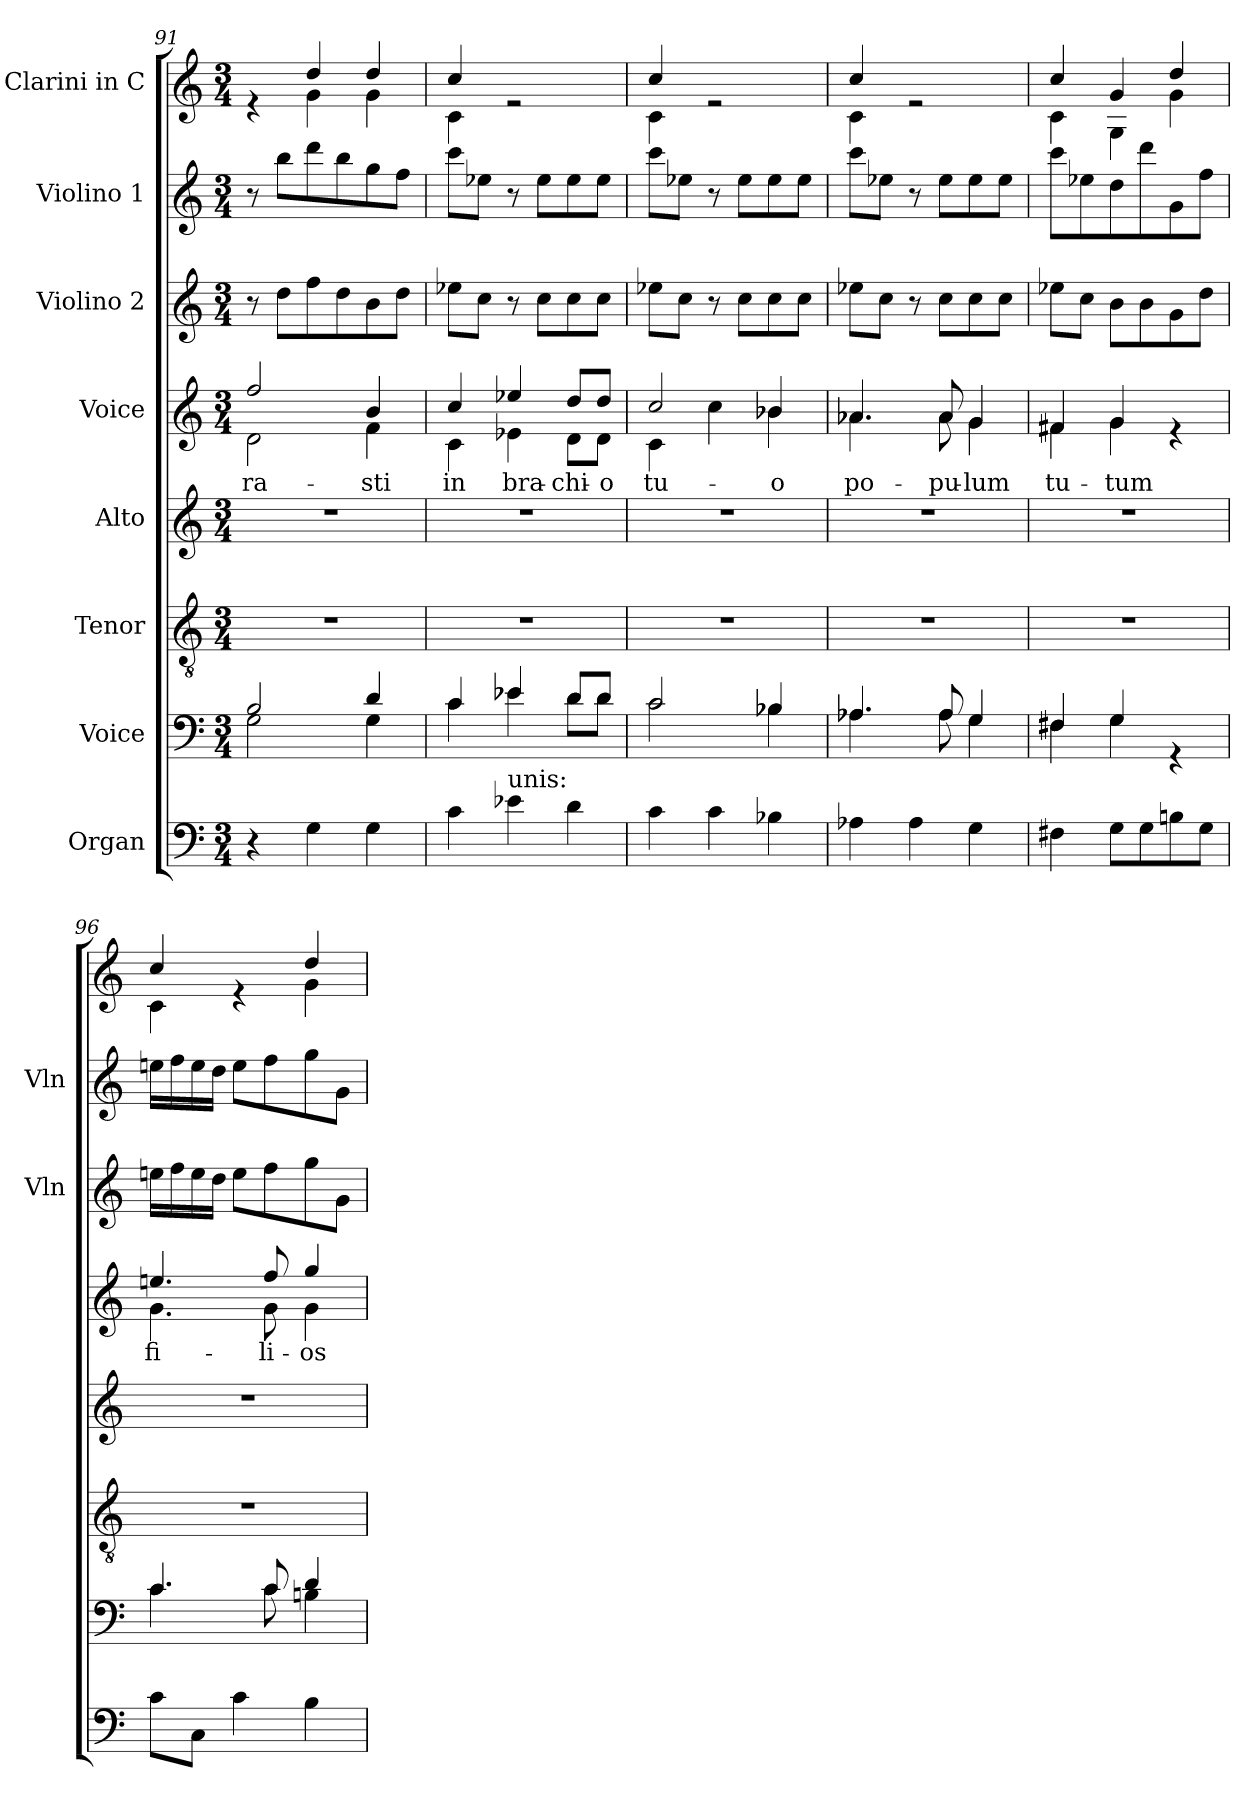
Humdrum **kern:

**kern	**kern	**kern	**kern	**kern	**text	**kern	**kern	**kern
*part8	*part7	*part6	*part5	*part4	*part4	*part3	*part2	*part1
*staff8	*staff7	*staff6	*staff5	*staff4	*staff4	*staff3	*staff2	*staff1
*I"Organ	*I"Voice	*I"Tenor	*I"Alto	*I"Voice	*	*I"Violino 2	*I"Violino 1	*I"Clarini in C
*	*	*	*	*	*	*I'Vln	*I'Vln	*
*clefF4	*clefF4	*clefGv2	*clefG2	*clefG2	*	*clefG2	*clefG2	*clefG2
*k[]	*k[]	*k[]	*k[]	*k[]	*	*k[]	*k[]	*k[]
*M3/4	*M3/4	*M3/4	*M3/4	*M3/4	*	*M3/4	*M3/4	*M3/4
=91	=91	=91	=91	=91	=91	=91	=91	=91
*	*^	*	*	*	*	*	*	*
!	!	!	!	!	!	!LO:LY:b	!	!	!
*	*	*	*	*	*^	*	*	*	*^
4r	2B/	2G\	2.r	2.r	2ff/	2d\	-ra-	8r	8r	4re	4ryy
.	.	.	.	.	.	.	.	8dd\L	8bb\L	.	.
4G\	.	.	.	.	.	.	.	8ff\	8ddd\	4dd/	4g\
.	.	.	.	.	.	.	.	8dd\	8bb\	.	.
!	!	!	!	!	!	!	!LO:LY:b	!	!	!	!
4G\	4d/	4G\	.	.	4b/	4f\	-sti	8b\	8gg\	4dd/	4g\
.	.	.	.	.	.	.	.	8dd\J	8ff\J	.	.
!!LO:LB:g=z	!!
=92	=92	=92	=92	=92	=92	=92	=92	=92	=92	=92	=92
!	!	!	!	!	!	!	!LO:LY:b	!	!	!	!
4c\	4c/	4c\	2.r	2.r	4cc/	4c\	in	8ee-X\L	8ccc\L	4cc/	4c\
.	.	.	.	.	.	.	.	8cc\J	8ee-X\J	.	.
!LO:TX:a:t=unis&colon;	!	!	!	!	!	!	!	!	!	!	!
!	!	!	!	!	!	!	!LO:LY:b	!	!	!	!
4e-X\	4e-X/	4e-\	.	.	4ee-X/	4e-X\	bra-	8r	8r	2re	2ryy
.	.	.	.	.	.	.	.	8cc\L	8ee-\L	.	.
!	!	!	!	!	!	!	!LO:LY:b	!	!	!	!
4d\	8d/L	8d\L	.	.	8dd/L	8d\L	-chi-	8cc\	8ee-\	.	.
!	!	!	!	!	!	!	!LO:LY:b	!	!	!	!
.	8d/J	8d\J	.	.	8dd/J	8d\J	-o	8cc\J	8ee-\J	.	.
=93	=93	=93	=93	=93	=93	=93	=93	=93	=93	=93	=93
!	!	!	!	!	!	!	!LO:LY:b	!	!	!	!
4c\	2c/	2c\	2.r	2.r	2cc/	4c\	tu-	8ee-X\L	8ccc\L	4cc/	4c\
.	.	.	.	.	.	.	.	8cc\J	8ee-X\J	.	.
4c\	.	.	.	.	.	4cc\	.	8r	8r	2re	2ryy
.	.	.	.	.	.	.	.	8cc\L	8ee-\L	.	.
!	!	!	!	!	!	!	!LO:LY:b	!	!	!	!
4B-X\	4B-X/	4B-\	.	.	4b-X/	4b-\	-o	8cc\	8ee-\	.	.
.	.	.	.	.	.	.	.	8cc\J	8ee-\J	.	.
=94	=94	=94	=94	=94	=94	=94	=94	=94	=94	=94	=94
!	!	!	!	!	!	!	!LO:LY:b	!	!	!	!
4A-X\	4.A-X/	4.A-\	2.r	2.r	4.a-X/	4.a-\	po-	8ee-X\L	8ccc\L	4cc/	4c\
.	.	.	.	.	.	.	.	8cc\J	8ee-X\J	.	.
4A-\	.	.	.	.	.	.	.	8r	8r	2re	2ryy
!	!	!	!	!	!	!	!LO:LY:b	!	!	!	!
.	8A-/	8A-\	.	.	8a-/	8a-\	-pu-	8cc\L	8ee-\L	.	.
!	!	!	!	!	!	!	!LO:LY:b	!	!	!	!
4G\	4G/	4G\	.	.	4g/	4g\	-lum	8cc\	8ee-\	.	.
.	.	.	.	.	.	.	.	8cc\J	8ee-\J	.	.
=95	=95	=95	=95	=95	=95	=95	=95	=95	=95	=95	=95
!	!	!	!	!	!	!	!LO:LY:b	!	!	!	!
4F#X\	4F#X/	4F#\	2.r	2.r	4f#X/	4f#\	tu-	8ee-X\L	8ccc\L	4cc/	4c\
.	.	.	.	.	.	.	.	8cc\J	8ee-X\	.	.
!	!	!	!	!	!	!	!LO:LY:b	!	!	!	!
8G\L	4G/	4G\	.	.	4g/	4g\	-tum	8b\L	8dd\	4g/	4G\
8G\	.	.	.	.	.	.	.	8b\	8ddd\	.	.
8Bn\	4rGG	4ryy	.	.	4re	4ryy	.	8g\	8g\	4dd/	4g\
8G\J	.	.	.	.	.	.	.	8dd\J	8ff\J	.	.
=96	=96	=96	=96	=96	=96	=96	=96	=96	=96	=96	=96
!	!	!	!	!	!	!	!LO:LY:b	!	!	!	!
8c\L	4.c/	4.c\	2.r	2.r	4.een/	4.g\	fi-	16een\LL	16een\LL	4cc/	4c\
.	.	.	.	.	.	.	.	16ff\	16ff\	.	.
8C\J	.	.	.	.	.	.	.	16ee\	16ee\	.	.
.	.	.	.	.	.	.	.	16dd\JJ	16dd\JJ	.	.
4c\	.	.	.	.	.	.	.	8ee\L	8ee\L	4re	4ryy
!	!	!	!	!	!	!	!LO:LY:b	!	!	!	!
.	8c/	8c\	.	.	8ff/	8g\	-li-	8ff\	8ff\	.	.
!	!	!	!	!	!	!	!LO:LY:b	!	!	!	!
4B\	4d/	4Bn\	.	.	4gg/	4g\	-os	8gg\	8gg\	4dd/	4g\
.	.	.	.	.	.	.	.	8g\J	8g\J	.	.
*	*v	*v	*	*	*v	*v	*	*	*	*v	*v
=	=	=	=	=	=	=	=	=
*-	*-	*-	*-	*-	*-	*-	*-	*-
